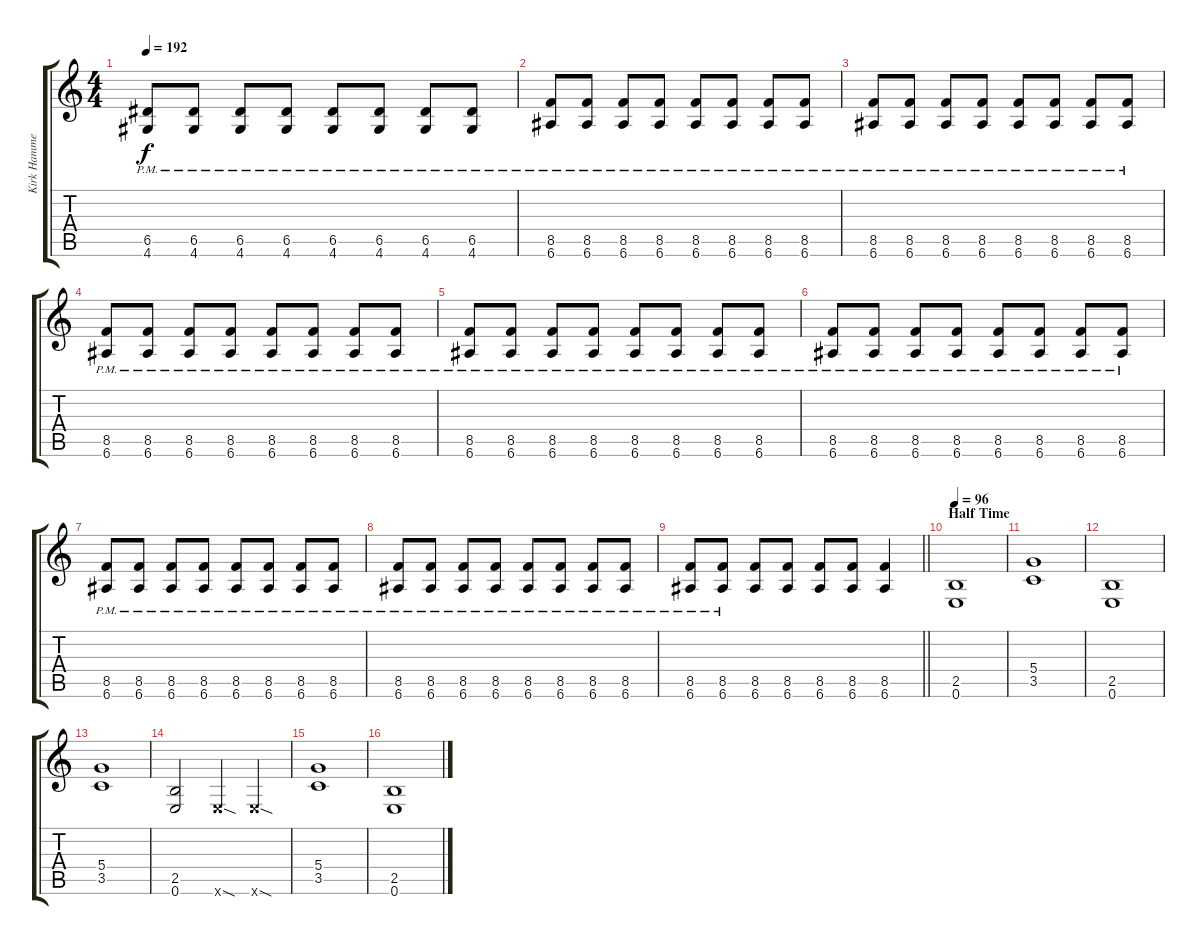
\track ("Kirk Hammet - Rhythm/Lead Guitar" "Kirk Hamme") {instrument distortionguitar}
\staff {score tabs}
\tuning (E4 B3 G3 D3 A2 E2) {hide}
\ts (4 4)
\tempo 192
\clef g2
\ks c
(6.5{pm} 4.6{pm}).8{dy f} (6.5{pm} 4.6{pm}).8 (6.5{pm} 4.6{pm}).8 (6.5{pm} 4.6{pm}).8 (6.5{pm} 4.6{pm}).8 (6.5{pm} 4.6{pm}).8 (6.5{pm} 4.6{pm}).8 (6.5{pm} 4.6{pm}).8 |
(8.5{pm} 6.6{pm}).8 (8.5{pm} 6.6{pm}).8 (8.5{pm} 6.6{pm}).8 (8.5{pm} 6.6{pm}).8 (8.5{pm} 6.6{pm}).8 (8.5{pm} 6.6{pm}).8 (8.5{pm} 6.6{pm}).8 (8.5{pm} 6.6{pm}).8 |
(8.5{pm} 6.6{pm}).8 (8.5{pm} 6.6{pm}).8 (8.5{pm} 6.6{pm}).8 (8.5{pm} 6.6{pm}).8 (8.5{pm} 6.6{pm}).8 (8.5{pm} 6.6{pm}).8 (8.5{pm} 6.6{pm}).8 (8.5{pm} 6.6{pm}).8 |
(8.5{pm} 6.6{pm}).8 (8.5{pm} 6.6{pm}).8 (8.5{pm} 6.6{pm}).8 (8.5{pm} 6.6{pm}).8 (8.5{pm} 6.6{pm}).8 (8.5{pm} 6.6{pm}).8 (8.5{pm} 6.6{pm}).8 (8.5{pm} 6.6{pm}).8 |
(8.5{pm} 6.6{pm}).8 (8.5{pm} 6.6{pm}).8 (8.5{pm} 6.6{pm}).8 (8.5{pm} 6.6{pm}).8 (8.5{pm} 6.6{pm}).8 (8.5{pm} 6.6{pm}).8 (8.5{pm} 6.6{pm}).8 (8.5{pm} 6.6{pm}).8 |
(8.5{pm} 6.6{pm}).8 (8.5{pm} 6.6{pm}).8 (8.5{pm} 6.6{pm}).8 (8.5{pm} 6.6{pm}).8 (8.5{pm} 6.6{pm}).8 (8.5{pm} 6.6{pm}).8 (8.5{pm} 6.6{pm}).8 (8.5{pm} 6.6{pm}).8 |
(8.5{pm} 6.6{pm}).8 (8.5{pm} 6.6{pm}).8 (8.5{pm} 6.6{pm}).8 (8.5{pm} 6.6{pm}).8 (8.5{pm} 6.6{pm}).8 (8.5{pm} 6.6{pm}).8 (8.5{pm} 6.6{pm}).8 (8.5{pm} 6.6{pm}).8 |
(8.5{pm} 6.6{pm}).8 (8.5{pm} 6.6{pm}).8 (8.5{pm} 6.6{pm}).8 (8.5{pm} 6.6{pm}).8 (8.5{pm} 6.6{pm}).8 (8.5{pm} 6.6{pm}).8 (8.5{pm} 6.6{pm}).8 (8.5{pm} 6.6{pm}).8 |
\barLineRight lightlight
(8.5{pm} 6.6{pm}).8 (8.5{pm} 6.6{pm}).8 (8.5 6.6).8 (8.5 6.6).8 (8.5 6.6).8 (8.5 6.6).8 (8.5 6.6).4 |
\section ("" "Half Time")
\tempo 96
(2.5 0.6).1 |
(5.4 3.5).1 |
(2.5 0.6).1 |
(5.4 3.5).1 |
(2.5 0.6).2 0.6{sod x}.4 0.6{sod x}.4 |
(5.4 3.5).1 |
(2.5 0.6).1
